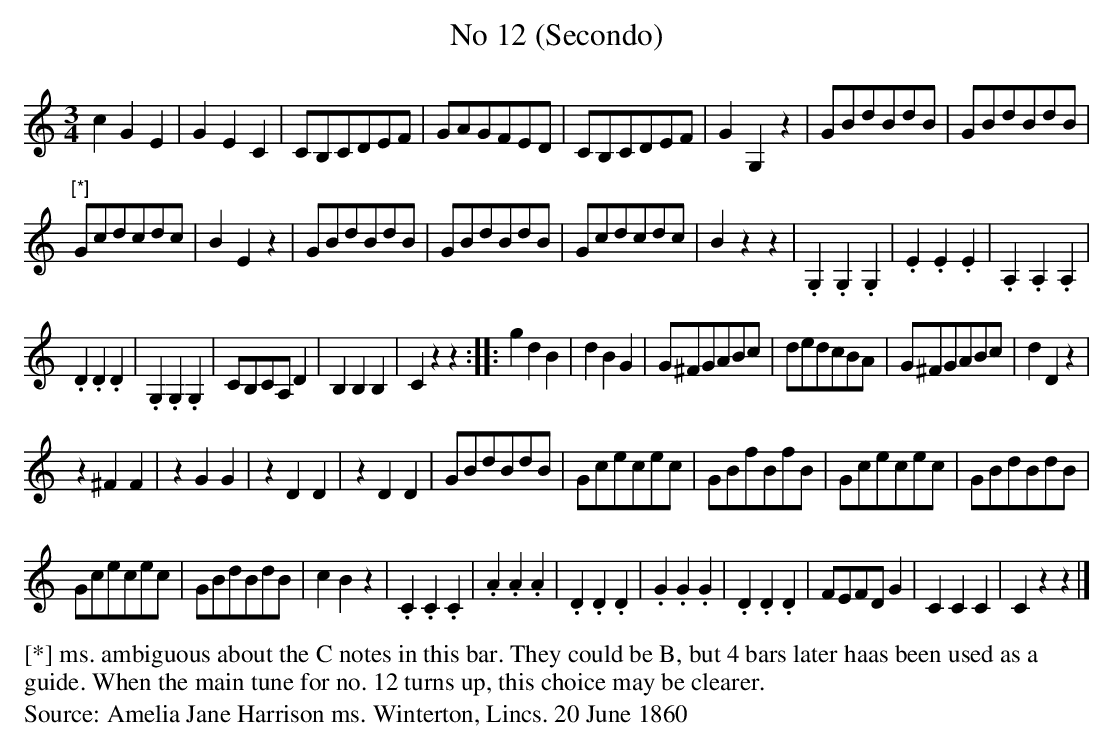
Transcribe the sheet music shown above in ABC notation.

X:1
T:No 12 (Secondo)
M:3/4
L:1/8
K:C
c2G2E2|G2E2C2|CB,CDEF|GAGFED|CB,CDEF|G2G,2z2|GBdBdB|GBdBdB|
"^[*]"Gcdcdc|B2E2z2|GBdBdB|GBdBdB|Gcdcdc|B2z2z2|.G,2.G,2.G,2|.E2.E2.E2|.A,2.A,2.A,2|
.D2.D2.D2|.G,2.G,2.G,2|CB,CA,D2|B,2B,2B,2|C2z2z2::g2d2B2|d2B2G2|G^FGABc|\
dedcBA|G^FGABc|d2D2z2|
z2^F2F2|z2G2G2|z2D2D2|z2D2D2|GBdBdB|Gcecec|GBfBfB|Gcecec|GBdBdB|
Gcecec|GBdBdB|c2B2z2|.C2.C2.C2|.A2.A2.A2|.D2.D2.D2|.G2.G2.G2|.D2.D2.D2|FEFDG2|\
C2C2C2|C2z2z2|]
